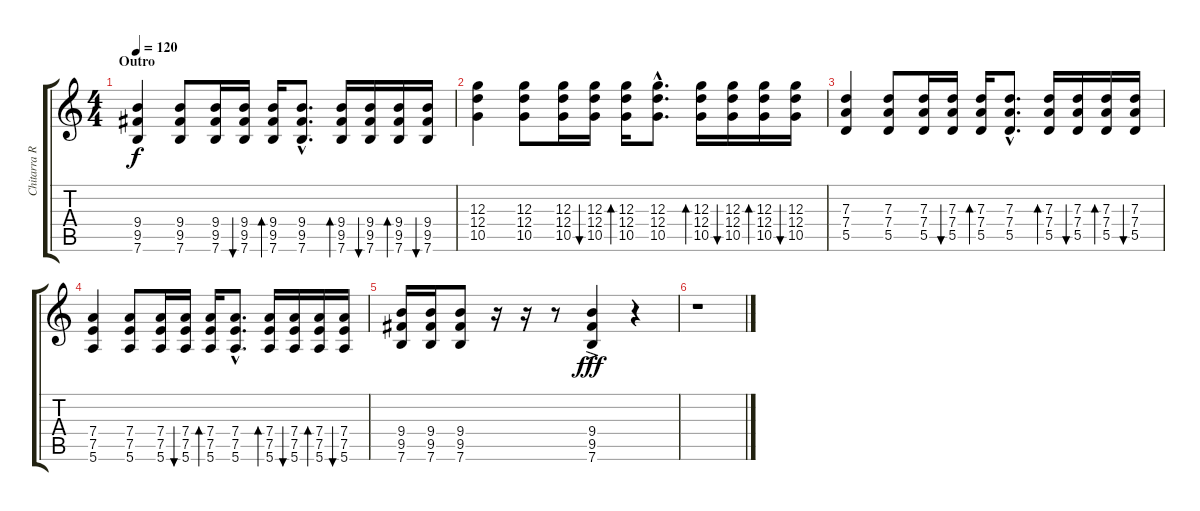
\track ("Chitarra Ritmica" "Chitarra R") {instrument distortionguitar}
\staff {score tabs}
\tuning (E4 B3 G3 D3 A2 E2) {hide}
\ts (4 4)
\section ("" "Outro")
\tempo 120
\clef g2
\ks c
(9.4 9.5 7.6).4{dy f} (9.4 9.5 7.6).8 (9.4 9.5 7.6).16 (9.4 9.5 7.6).16{bu 60} (9.4 9.5 7.6).16{bd 60} (9.4{hac} 9.5{hac} 7.6{hac}).8{d} (9.4 9.5 7.6).16{bd 60} (9.4 9.5 7.6).16{bu 60} (9.4 9.5 7.6).16{bd 60} (9.4 9.5 7.6).16{bu 60} |
(12.3 12.4 10.5).4 (12.3 12.4 10.5).8 (12.3 12.4 10.5).16 (12.3 12.4 10.5).16{bu 60} (12.3 12.4 10.5).16{bd 60} (12.3{hac} 12.4{hac} 10.5{hac}).8{d} (12.3 12.4 10.5).16{bd 60} (12.3 12.4 10.5).16{bu 60} (12.3 12.4 10.5).16{bd 60} (12.3 12.4 10.5).16{bu 60} |
(7.3 7.4 5.5).4 (7.3 7.4 5.5).8 (7.3 7.4 5.5).16 (7.3 7.4 5.5).16{bu 60} (7.3 7.4 5.5).16{bd 60} (7.3{hac} 7.4{hac} 5.5{hac}).8{d} (7.3 7.4 5.5).16{bd 60} (7.3 7.4 5.5).16{bu 60} (7.3 7.4 5.5).16{bd 60} (7.3 7.4 5.5).16{bu 60} |
(7.4 7.5 5.6).4 (7.4 7.5 5.6).8 (7.4 7.5 5.6).16 (7.4 7.5 5.6).16{bu 60} (7.4 7.5 5.6).16{bd 60} (7.4{hac} 7.5{hac} 5.6{hac}).8{d} (7.4 7.5 5.6).16{bd 60} (7.4 7.5 5.6).16{bu 60} (7.4 7.5 5.6).16{bd 60} (7.4 7.5 5.6).16{bu 60} |
(9.4 9.5 7.6).16 (9.4 9.5 7.6).16 (9.4 9.5 7.6).8 r.16 r.16 r.8 (9.4{ac} 9.5 7.6).4{dy fff} r.4 |
r.1
